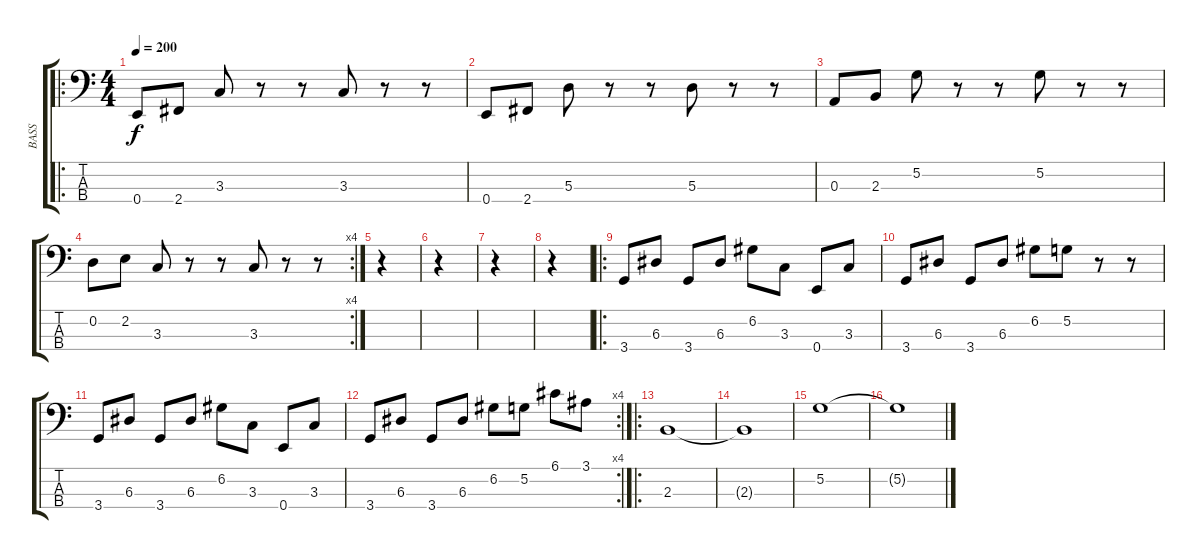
\track ("BASS" "BASS") {instrument electricbassfinger}
\staff {score tabs}
\tuning (G2 D2 A1 E1) {hide}
\ro
\ts (4 4)
\tempo 200
\clef f4
\ks c
0.4.8{dy f} 2.4.8 3.3.8 r.8 r.8 3.3.8 r.8 r.8 |
0.4.8 2.4.8 5.3.8 r.8 r.8 5.3.8 r.8 r.8 |
0.3.8 2.3.8 5.2.8 r.8 r.8 5.2.8 r.8 r.8 |
\rc 4
0.2.8 2.2.8 3.3.8 r.8 r.8 3.3.8 r.8 r.8 |
r.4 |
r.4 |
r.4 |
r.4 |
\ro
3.4.8 6.3.8 3.4.8 6.3.8 6.2.8 3.3.8 0.4.8 3.3.8 |
3.4.8 6.3.8 3.4.8 6.3.8 6.2.8 5.2.8 r.8 r.8 |
3.4.8 6.3.8 3.4.8 6.3.8 6.2.8 3.3.8 0.4.8 3.3.8 |
\rc 4
3.4.8 6.3.8 3.4.8 6.3.8 6.2.8 5.2.8 6.1.8 3.1.8 |
\ro
2.3.1 |
2.3{t}.1 |
5.2.1 |
5.2{t}.1
